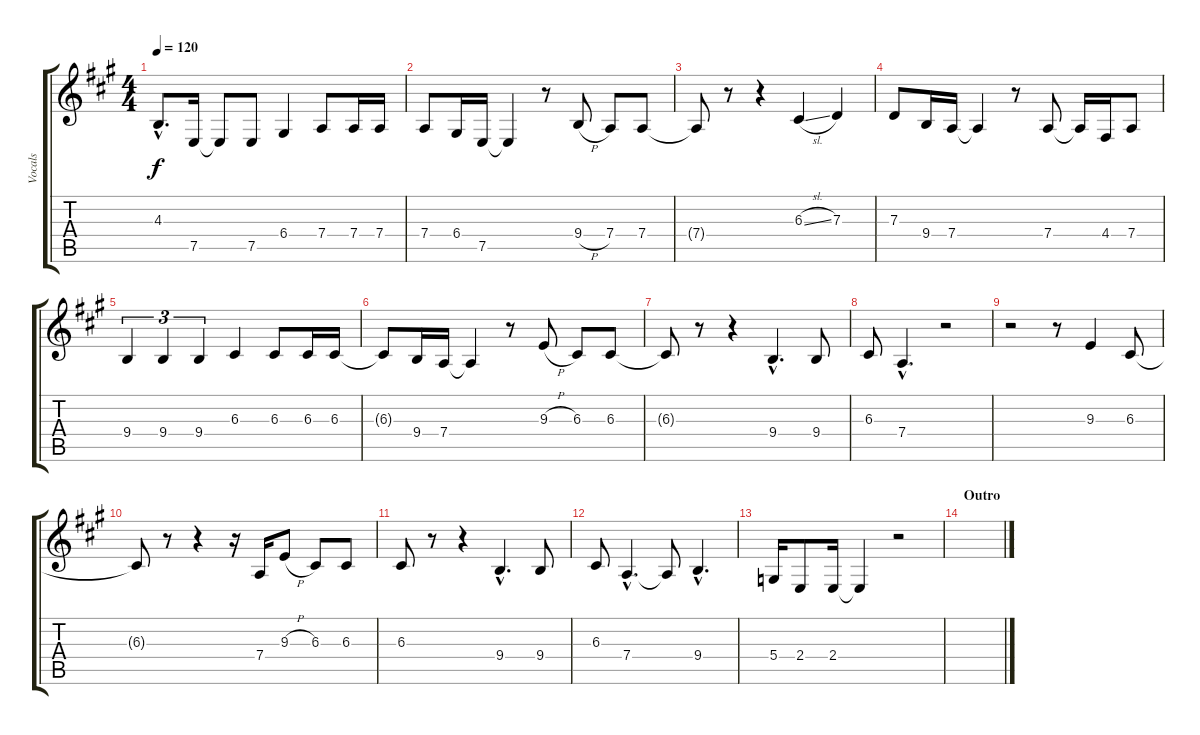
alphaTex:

\track ("Vocals" "Vocals") {instrument violin}
\staff {score tabs}
\tuning (E4 B3 G3 D3 A2 E2) {hide}
\ts (4 4)
\tempo 120
\clef g2
\ks a
4.3{hac}.8{d dy f} 7.5.16 7.5{t}.8 7.5.8 6.4.4 7.4.8 7.4.16 7.4.16 |
7.4.8 6.4.16 7.5.16 7.5{t}.4 r.8 9.4{h}.8 7.4.8 7.4.8 |
7.4{t}.8 r.8 r.4 6.3{sl}.4 7.3.4 |
7.3.8 9.4.16 7.4.16 7.4{t}.4 r.8 7.4.8 7.4{t}.16 4.4.16 7.4.8 |
9.4.4{tu (3 2)} 9.4.4{tu (3 2)} 9.4.4{tu (3 2)} 6.3.4 6.3.8 6.3.16 6.3.16 |
6.3{t}.8 9.4.16 7.4.16 7.4{t}.4 r.8 9.3{h}.8 6.3.8 6.3.8 |
6.3{t}.8 r.8 r.4 9.4{hac}.4{d} 9.4.8 |
6.3.8 7.4{hac}.4{d} r.2 |
r.2 r.8 9.3.4 6.3.8 |
6.3{t}.8 r.8 r.4 r.16 7.4.16 9.3{h}.8 6.3.8 6.3.8 |
6.3.8 r.8 r.4 9.4{hac}.4{d} 9.4.8 |
6.3.8 7.4{hac}.4{d} 7.4{t}.8 9.4{hac}.4{d} |
5.4.16 2.4.8 2.4.16 2.4{t}.4 r.2 |
\section ("" "Outro")
